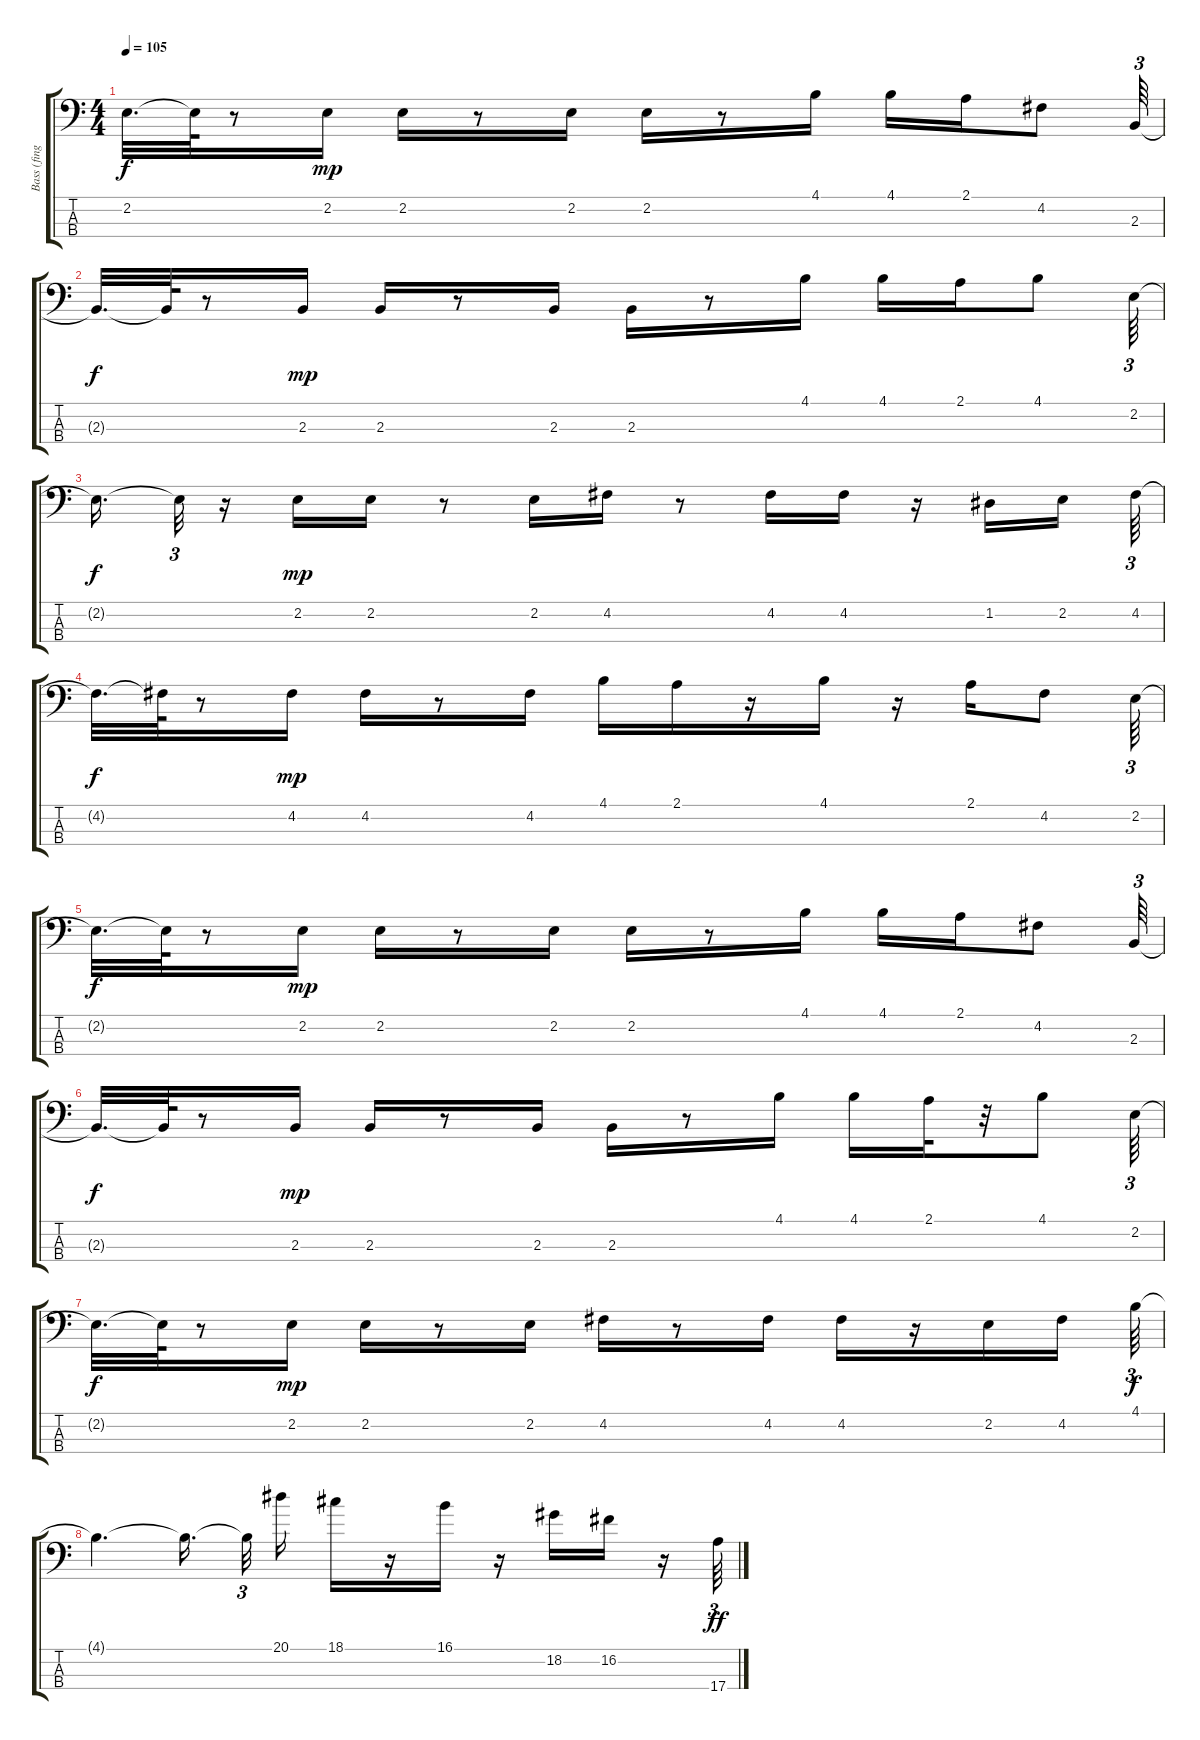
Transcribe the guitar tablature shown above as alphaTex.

\track ("Bass (finger)" "Bass (fing") {instrument electricbassfinger}
\staff {score tabs}
\tuning (G2 D2 A1 E1) {hide}
\ts (4 4)
\tempo 105
\clef f4
\ks c
2.2{t}.32{d dy f} 2.2{t}.64 r.8 2.2.16{dy mp} 2.2.16 r.8 2.2.16 2.2.16 r.8 4.1.16 4.1.16 2.1.16 4.2.8 2.3.64{tu (3 2)} |
2.3{t}.32{d dy f} 2.3{t}.64 r.8 2.3.16{dy mp} 2.3.16 r.8 2.3.16 2.3.16 r.8 4.1.16 4.1.16 2.1.16 4.1.8 2.2.64{tu (3 2)} |
2.2{t}.16{d dy f} 2.2{t}.32{tu (3 2)} r.16 2.2.16{dy mp} 2.2.16 r.8 2.2.16 4.2.16 r.8 4.2.16 4.2.16 r.16 1.2.16 2.2.16 4.2.64{tu (3 2)} |
4.2{t}.32{d dy f} 4.2{t}.64 r.8 4.2.16{dy mp} 4.2.16 r.8 4.2.16 4.1.16 2.1.16 r.16 4.1.16 r.16 2.1.16 4.2.8 2.2.64{tu (3 2)} |
2.2{t}.32{d dy f} 2.2{t}.64 r.8 2.2.16{dy mp} 2.2.16 r.8 2.2.16 2.2.16 r.8 4.1.16 4.1.16 2.1.16 4.2.8 2.3.64{tu (3 2)} |
2.3{t}.32{d dy f} 2.3{t}.64 r.8 2.3.16{dy mp} 2.3.16 r.8 2.3.16 2.3.16 r.8 4.1.16 4.1.16 2.1.32 r.32 4.1.8 2.2.64{tu (3 2)} |
2.2{t}.32{d dy f} 2.2{t}.64 r.8 2.2.16{dy mp} 2.2.16 r.8 2.2.16 4.2.16 r.8 4.2.16 4.2.16 r.16 2.2.16 4.2.16 4.1.64{tu (3 2) dy f} |
4.1{t}.4{d} 4.1{t}.16{d} 4.1{t}.32{tu (3 2)} 20.1.16 18.1.16 r.16 16.1.16 r.16 18.2.16 16.2.16 r.16 17.4.64{tu (3 2) dy ff}
